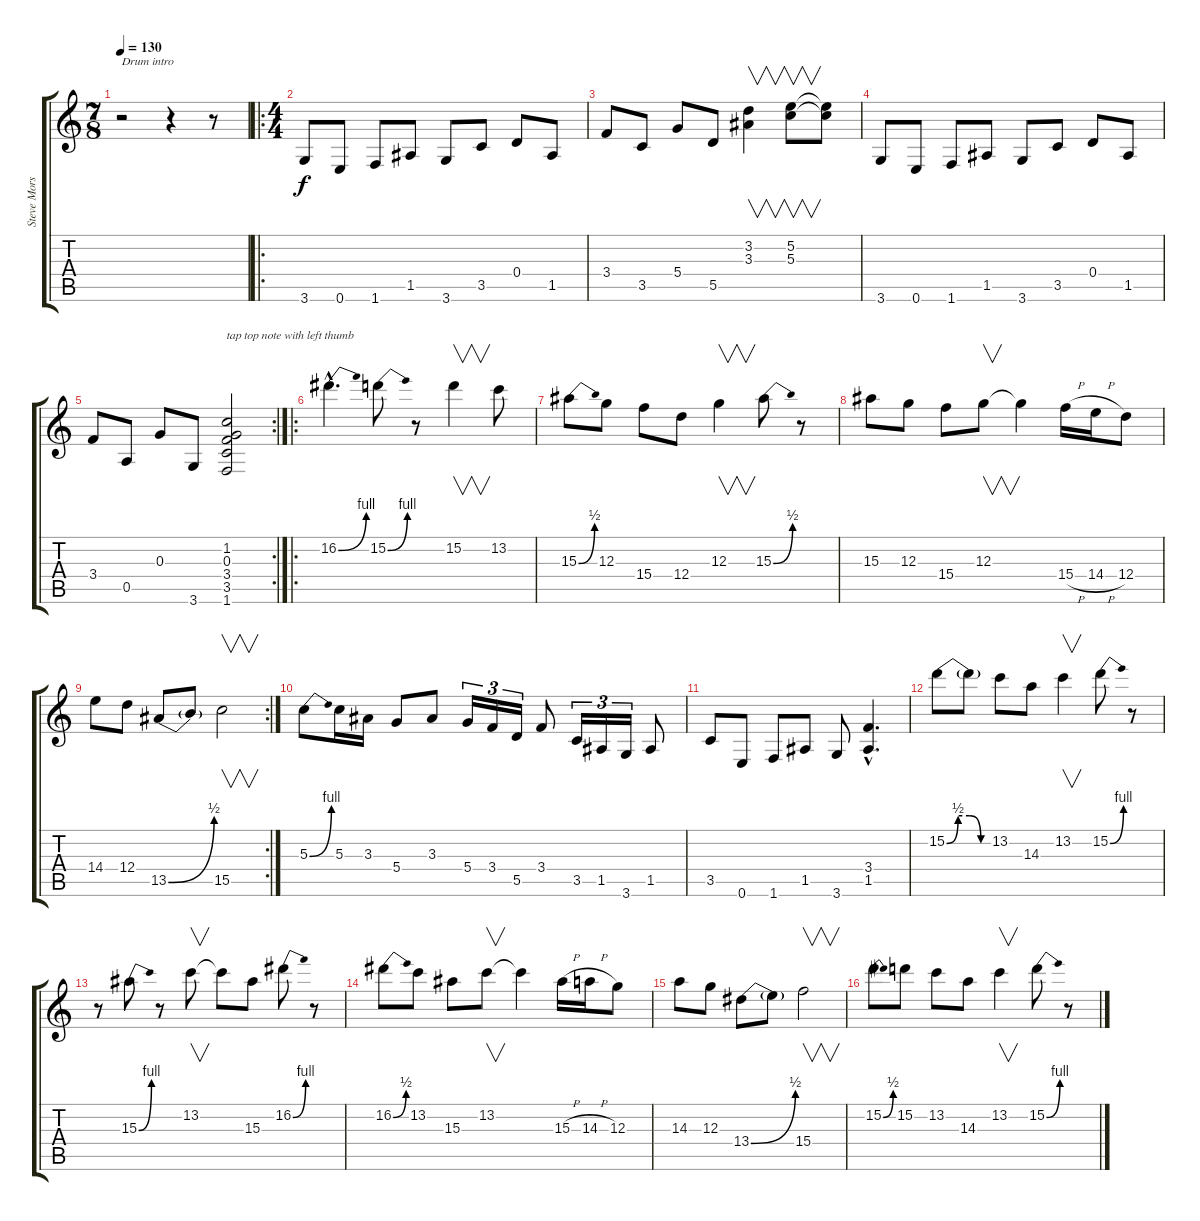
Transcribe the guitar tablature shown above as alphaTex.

\track ("Steve Morse" "Steve Mors") {instrument distortionguitar}
\staff {score tabs}
\tuning (E4 B3 G3 D3 A2 E2) {hide}
\ts (7 8)
\tempo 130
\clef g2
\ks c
r.2{txt "Drum intro" dy f instrument distortionguitar} r.4 r.8 |
\ro
\ts (4 4)
3.6.8 0.6.8 1.6.8 1.5.8 3.6.8 3.5.8 0.4.8 1.5.8 |
3.4.8 3.5.8 5.4.8 5.5.8 (3.2 3.3).4{v} (5.2 5.3).8{v} (5.2{t} 5.3{t}).8 |
3.6.8 0.6.8 1.6.8 1.5.8 3.6.8 3.5.8 0.4.8 1.5.8 |
\rc 2
3.4.8 0.5.8 0.3.8 3.6.8 (1.2 0.3 3.4 3.5 1.6).2{txt "tap top note with left thumb"} |
\ro
16.2{be (bend 0 0 60 4) hac}.4{d} 15.2{be (bend 0 0 60 4)}.8 r.8 15.2.4{v} 13.2.8 |
15.3{be (bend 0 0 60 2)}.8 12.3.8 15.4.8 12.4.8 12.3.4{v} 15.3{be (bend 0 0 60 2)}.8 r.8 |
15.3.8 12.3.8 15.4.8 12.3.8{v} 12.3{t}.4 15.4{h}.16 14.4{h}.16 12.4.8 |
\rc 2
14.4.8 12.4.8 13.5{be (bend 0 0 60 2)}.8 13.5{t}.8 15.5.2{v} |
5.3{be (bend 0 0 60 4)}.8 5.3.16 3.3.16 5.4.8 3.3.8 5.4.16{tu (3 2)} 3.4.16{tu (3 2)} 5.5.16{tu (3 2)} 3.4.8 3.5.16{tu (3 2)} 1.5.16{tu (3 2)} 3.6.16{tu (3 2)} 1.5.8 |
3.5.8 0.6.8 1.6.8 1.5.8 3.6.8 (3.4{hac} 1.5{hac}).4{d} |
15.2{be (custom 0 0 15 2 30 2 45 0 60 0)}.8 15.2{t}.8 13.2.8 14.3.8 13.2.4{v} 15.2{be (bend 0 0 60 4)}.8 r.8 |
r.8 15.3{be (bend 0 0 60 4)}.8 r.8 13.2.8{v} 13.2{t}.8 15.3.8 16.2{be (bend 0 0 60 4)}.8 r.8 |
16.2{be (bend 0 0 60 2)}.8 13.2.8 15.3.8 13.2.8{v} 13.2{t}.4 15.3{h}.16 14.3{h}.16 12.3.8 |
14.3.8 12.3.8 13.4{be (bend 0 0 60 2)}.8 13.4{t}.8 15.4.2{v} |
15.2{be (bend 0 0 60 2)}.8 15.2.8 13.2.8 14.3.8 13.2.4{v} 15.2{be (bend 0 0 60 4)}.8 r.8
